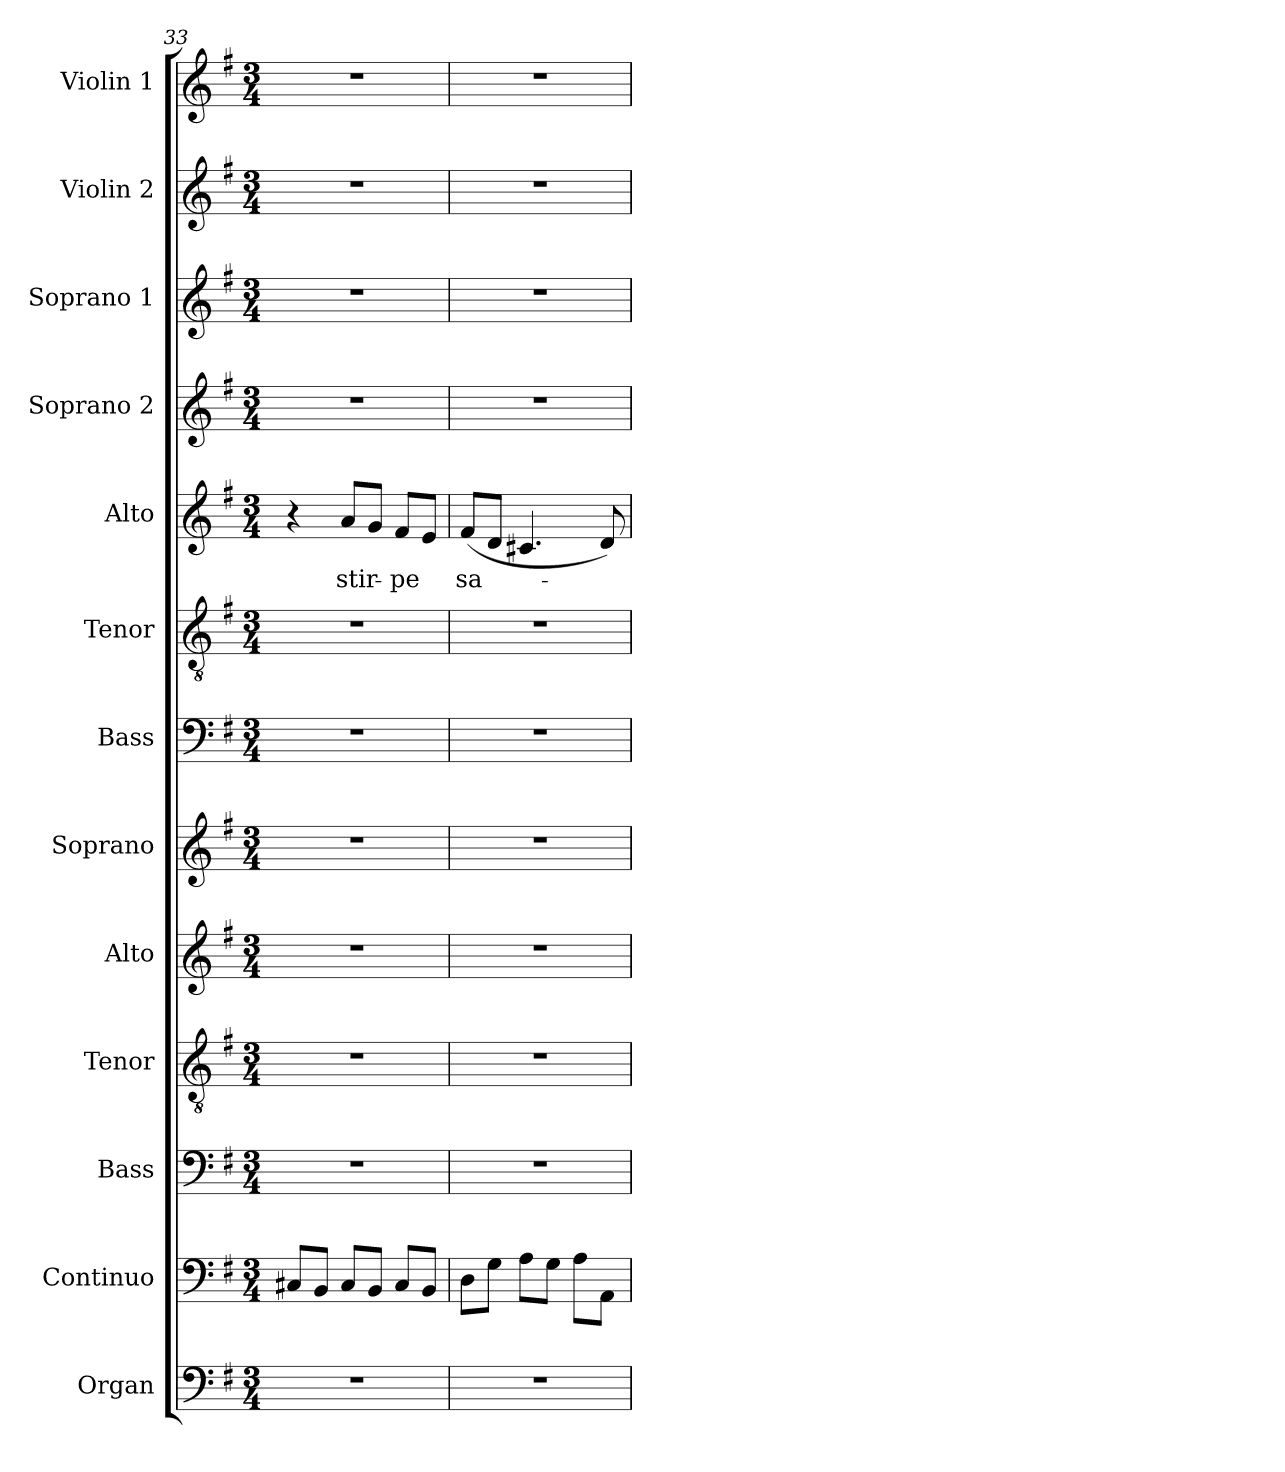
**kern	**kern	**kern	**kern	**kern	**kern	**kern	**kern	**kern	**text	**kern	**kern	**kern	**kern
*part13	*part12	*part11	*part10	*part9	*part8	*part7	*part6	*part5	*part5	*part4	*part3	*part2	*part1
*staff13	*staff12	*staff11	*staff10	*staff9	*staff8	*staff7	*staff6	*staff5	*staff5	*staff4	*staff3	*staff2	*staff1
*I"Organ	*I"Continuo	*I"Bass	*I"Tenor	*I"Alto	*I"Soprano	*I"Bass	*I"Tenor	*I"Alto	*	*I"Soprano 2	*I"Soprano 1	*I"Violin 2	*I"Violin 1
*I'Org.	*I'Cont.	*I'B.	*I'T.	*I'A.	*I'S.	*I'B.	*I'T.	*I'A.	*	*I'S2.	*I'S1.	*I'Vln. 2	*I'Vln. 1
*clefF4	*clefF4	*clefF4	*clefGv2	*clefG2	*clefG2	*clefF4	*clefGv2	*clefG2	*	*clefG2	*clefG2	*clefG2	*clefG2
*	*	*	*ITrd7c12	*	*	*	*ITrd7c12	*	*	*	*	*	*
*k[f#]	*k[f#]	*k[f#]	*k[f#]	*k[f#]	*k[f#]	*k[f#]	*k[f#]	*k[f#]	*	*k[f#]	*k[f#]	*k[f#]	*k[f#]
*G:	*G:	*G:	*G:	*G:	*G:	*G:	*G:	*G:	*	*G:	*G:	*G:	*G:
*M3/4	*M3/4	*M3/4	*M3/4	*M3/4	*M3/4	*M3/4	*M3/4	*M3/4	*	*M3/4	*M3/4	*M3/4	*M3/4
=33	=33	=33	=33	=33	=33	=33	=33	=33	=33	=33	=33	=33	=33
!LO:N:vis=1	!	!LO:N:vis=1	!LO:N:vis=1	!LO:N:vis=1	!LO:N:vis=1	!LO:N:vis=1	!LO:N:vis=1	!	!	!LO:N:vis=1	!LO:N:vis=1	!LO:N:vis=1	!LO:N:vis=1
2.r	8C#Xi/L	2.r	2.r	2.r	2.r	2.r	2.r	4r	.	2.r	2.r	2.r	2.r
.	8BBi/J	.	.	.	.	.	.	.	.	.	.	.	.
!	!	!	!	!	!	!	!	!	!LO:LY:b:color=#000000	!	!	!	!
.	8C#i/L	.	.	.	.	.	.	8ai/L	stir-	.	.	.	.
.	8BBi/J	.	.	.	.	.	.	8gi/J	.	.	.	.	.
!	!	!	!	!	!	!	!	!	!LO:LY:b:color=#000000	!	!	!	!
.	8C#i/L	.	.	.	.	.	.	8f#i/L	-pe	.	.	.	.
.	8BBi/J	.	.	.	.	.	.	8ei/J	.	.	.	.	.
=34	=34	=34	=34	=34	=34	=34	=34	=34	=34	=34	=34	=34	=34
!LO:N:vis=1	!	!LO:N:vis=1	!LO:N:vis=1	!LO:N:vis=1	!LO:N:vis=1	!LO:N:vis=1	!LO:N:vis=1	!	!	!	!	!	!
!	!	!	!	!	!	!	!	!	!LO:LY:b:color=#000000	!LO:N:vis=1	!LO:N:vis=1	!LO:N:vis=1	!LO:N:vis=1
2.r	8Di\L	2.r	2.r	2.r	2.r	2.r	2.r	(8f#i/L	sa-	2.r	2.r	2.r	2.r
.	8Gi\J	.	.	.	.	.	.	8di/J	.	.	.	.	.
.	8Ai\L	.	.	.	.	.	.	4.c#i/	.	.	.	.	.
.	8Gi\J	.	.	.	.	.	.	.	.	.	.	.	.
.	8Ai\L	.	.	.	.	.	.	.	.	.	.	.	.
.	8AAi\J	.	.	.	.	.	.	8di/)	.	.	.	.	.
=	=	=	=	=	=	=	=	=	=	=	=	=	=
*-	*-	*-	*-	*-	*-	*-	*-	*-	*-	*-	*-	*-	*-
